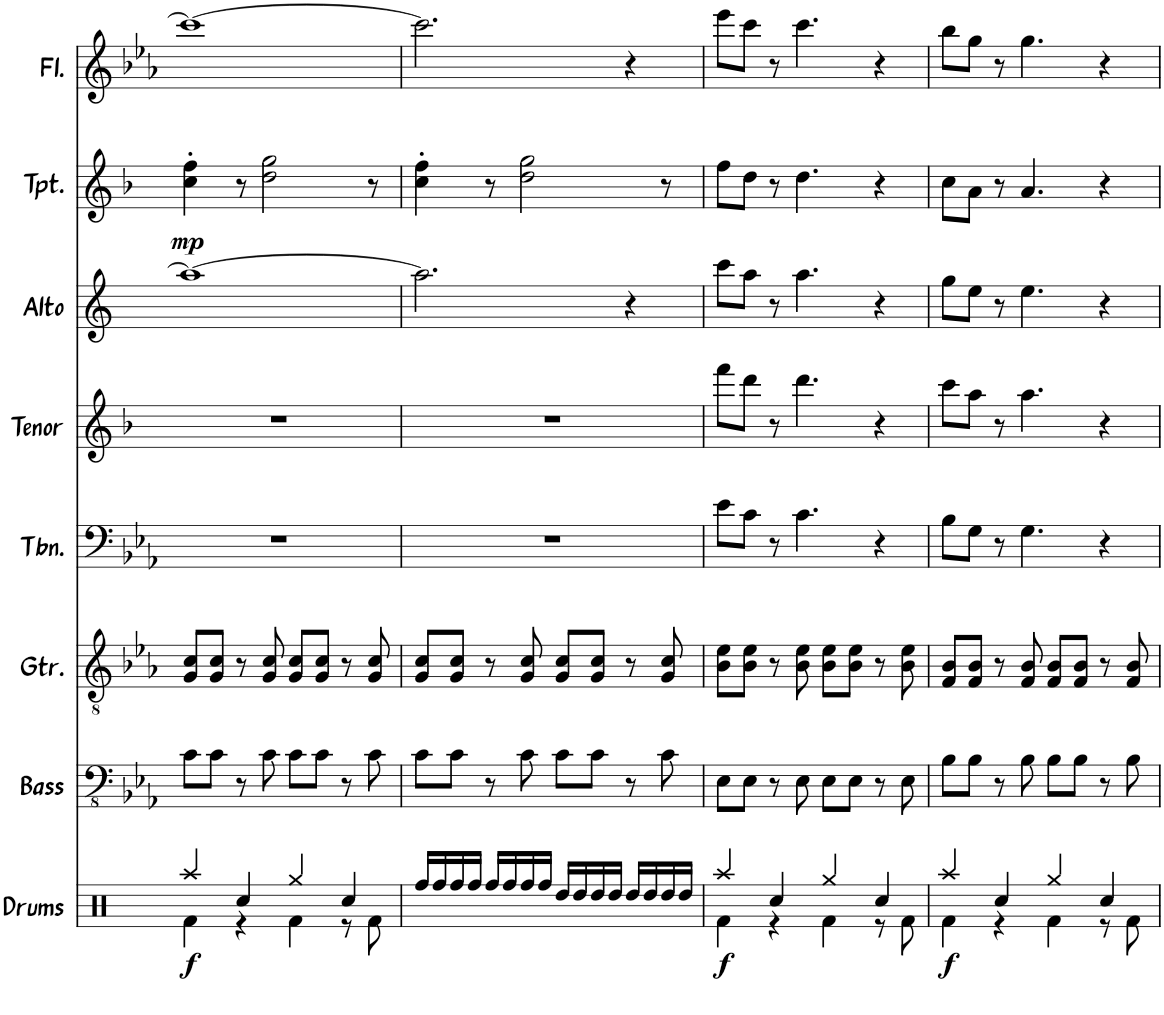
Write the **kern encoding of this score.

**kern	**dynam	**kern	**kern	**kern	**kern	**kern	**kern	**dynam	**kern
*part8	*part8	*part7	*part6	*part5	*part4	*part3	*part2	*part2	*part1
*staff8	*staff8	*staff7	*staff6	*staff5	*staff4	*staff3	*staff2	*staff2	*staff1
*I"Drums	*	*I"Bass	*I"Guitar	*I"Trombone	*I"Tenor Sax	*I"Alto Sax	*I"Trumpet	*	*I"Flute
*I'Drums	*	*I'Bass	*I'Gtr.	*I'Tbn.	*I'Tenor	*I'Alto	*I'Tpt.	*	*I'Fl.
!!LO:PB:g=z
*clefX	*	*clefFv4	*clefGv2	*clefF4	*clefG2	*clefG2	*clefG2	*	*clefG2
*	*	*	*	*	*Trd8c14	*Trd5c9	*Trd1c2	*	*
*k[]	*	*k[b-e-a-]	*k[b-e-a-]	*k[b-e-a-]	*k[b-]	*k[]	*k[b-]	*	*k[b-e-a-]
*M4/4	*	*M4/4	*M4/4	*M4/4	*M4/4	*M4/4	*M4/4	*	*M4/4
=21	=21	=21	=21	=21	=21	=21	=21	=21	=21
*^	*	*	*	*	*	*	*	*	*
!	!	!LO:DY:b	!	!	!	!	!	!	!LO:DY:b	!
4Raa/	4Rf\	f	8C\L	8G/ 8c/L	1r	1r	1aa_	4cc\' 4ff\'	mp	1ccc_
.	.	.	8C\J	8G/ 8c/J	.	.	.	.	.	.
4Rcc/	4r	.	8r	8r	.	.	.	8r	.	.
.	.	.	8C\	8G/ 8c/	.	.	.	2dd\ 2gg\	.	.
4Rgg/	4Rf\	.	8C\L	8G/ 8c/L	.	.	.	.	.	.
.	.	.	8C\J	8G/ 8c/J	.	.	.	.	.	.
4Rcc/	8r	.	8r	8r	.	.	.	.	.	.
.	8Rf\	.	8C\	8G/ 8c/	.	.	.	8r	.	.
*v	*v	*	*	*	*	*	*	*	*	*
=22	=22	=22	=22	=22	=22	=22	=22	=22	=22
16Rff/LL	.	8C\L	8G/ 8c/L	1r	1r	2.aa\]	4cc\' 4ff\'	.	2.ccc\]
16Rff/	.	.	.	.	.	.	.	.	.
16Rff/	.	8C\J	8G/ 8c/J	.	.	.	.	.	.
16Rff/JJ	.	.	.	.	.	.	.	.	.
16Rff/LL	.	8r	8r	.	.	.	8r	.	.
16Rff/	.	.	.	.	.	.	.	.	.
16Rff/	.	8C\	8G/ 8c/	.	.	.	2dd\ 2gg\	.	.
16Rff/JJ	.	.	.	.	.	.	.	.	.
16Rdd/LL	.	8C\L	8G/ 8c/L	.	.	.	.	.	.
16Rdd/	.	.	.	.	.	.	.	.	.
16Rdd/	.	8C\J	8G/ 8c/J	.	.	.	.	.	.
16Rdd/JJ	.	.	.	.	.	.	.	.	.
16Rdd/LL	.	8r	8r	.	.	4r	.	.	4r
16Rdd/	.	.	.	.	.	.	.	.	.
16Rdd/	.	8C\	8G/ 8c/	.	.	.	8r	.	.
16Rdd/JJ	.	.	.	.	.	.	.	.	.
=23	=23	=23	=23	=23	=23	=23	=23	=23	=23
*^	*	*	*	*	*	*	*	*	*
!	!	!LO:DY:b	!	!	!	!	!	!	!	!
4Raa/	4Rf\	f	8EE-\L	8B-\ 8e-\L	8e-\L	8fff\L	8ccc\L	8ff\L	.	8eee-\L
.	.	.	8EE-\J	8B-\ 8e-\J	8c\J	8ddd\J	8aa\J	8dd\J	.	8ccc\J
4Rcc/	4r	.	8r	8r	8r	8r	8r	8r	.	8r
.	.	.	8EE-\	8B-\ 8e-\	4.c\	4.ddd\	4.aa\	4.dd\	.	4.ccc\
4Rgg/	4Rf\	.	8EE-\L	8B-\ 8e-\L	.	.	.	.	.	.
.	.	.	8EE-\J	8B-\ 8e-\J	.	.	.	.	.	.
4Rcc/	8r	.	8r	8r	4r	4r	4r	4r	.	4r
.	8Rf\	.	8EE-\	8B-\ 8e-\	.	.	.	.	.	.
=24	=24	=24	=24	=24	=24	=24	=24	=24	=24	=24
!	!	!LO:DY:b	!	!	!	!	!	!	!	!
4Raa/	4Rf\	f	8BB-\L	8F/ 8B-/L	8B-\L	8ccc\L	8gg\L	8cc\L	.	8bb-\L
.	.	.	8BB-\J	8F/ 8B-/J	8G\J	8aa\J	8ee\J	8a\J	.	8gg\J
4Rcc/	4r	.	8r	8r	8r	8r	8r	8r	.	8r
.	.	.	8BB-\	8F/ 8B-/	4.G\	4.aa\	4.ee\	4.a/	.	4.gg\
4Rgg/	4Rf\	.	8BB-\L	8F/ 8B-/L	.	.	.	.	.	.
.	.	.	8BB-\J	8F/ 8B-/J	.	.	.	.	.	.
4Rcc/	8r	.	8r	8r	4r	4r	4r	4r	.	4r
.	8Rf\	.	8BB-\	8F/ 8B-/	.	.	.	.	.	.
*v	*v	*	*	*	*	*	*	*	*	*
=	=	=	=	=	=	=	=	=	=
*-	*-	*-	*-	*-	*-	*-	*-	*-	*-
